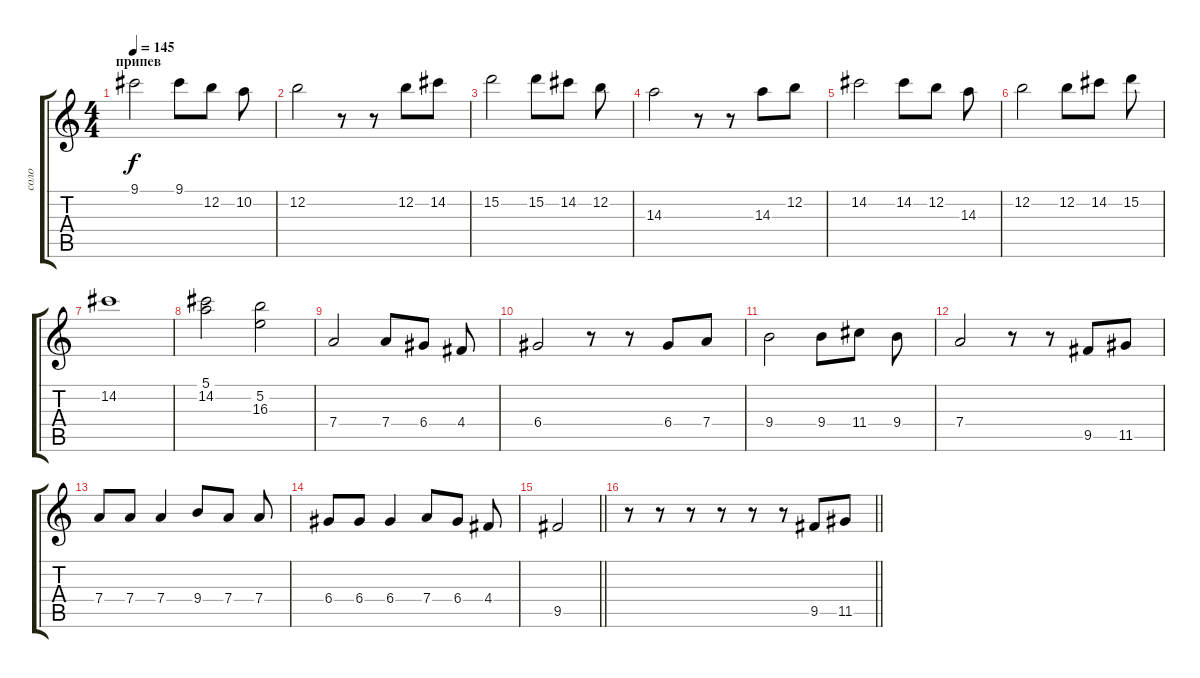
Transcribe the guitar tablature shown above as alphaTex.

\track ("соло" "соло") {instrument overdrivenguitar}
\staff {score tabs}
\tuning (E4 B3 G3 D3 A2 E2) {hide}
\ts (4 4)
\section ("" "припев")
\tempo 145
\clef g2
\ks c
9.1.2{dy f} 9.1.8 12.2.8 10.2.8 |
12.2.2 r.8 r.8 12.2.8 14.2.8 |
15.2.2 15.2.8 14.2.8 12.2.8 |
14.3.2 r.8 r.8 14.3.8 12.2.8 |
14.2.2 14.2.8 12.2.8 14.3.8 |
12.2.2 12.2.8 14.2.8 15.2.8 |
14.2.1 |
(5.1 14.2).2 (5.2 16.3).2 |
7.4.2 7.4.8 6.4.8 4.4.8 |
6.4.2 r.8 r.8 6.4.8 7.4.8 |
9.4.2 9.4.8 11.4.8 9.4.8 |
7.4.2 r.8 r.8 9.5.8 11.5.8 |
7.4.8 7.4.8 7.4.4 9.4.8 7.4.8 7.4.8 |
6.4.8 6.4.8 6.4.4 7.4.8 6.4.8 4.4.8 |
\barLineRight lightlight
9.5.2 |
\barLineRight lightlight
r.8 r.8 r.8 r.8 r.8 r.8 9.5.8 11.5.8
